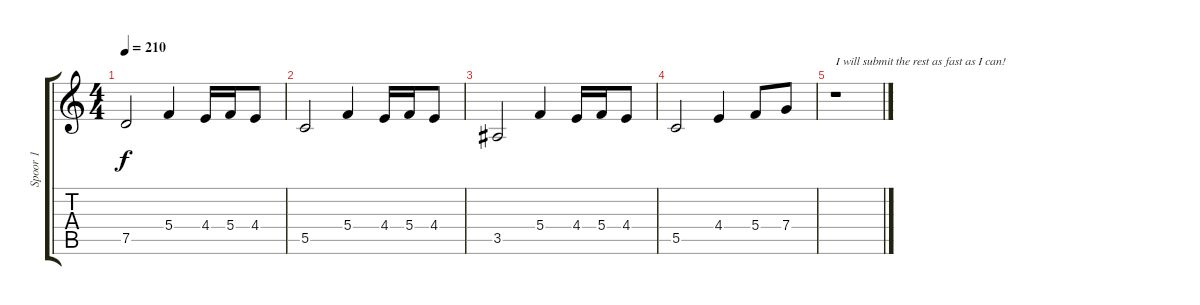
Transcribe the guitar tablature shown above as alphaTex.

\track ("Spoor 1" "Spoor 1") {instrument distortionguitar}
\staff {score tabs}
\tuning (D4 A3 F3 C3 G2 D2) {hide}
\ts (4 4)
\tempo 210
\clef g2
\ks c
7.5.2{dy f} 5.4.4 4.4.16 5.4.16 4.4.8 |
5.5.2 5.4.4 4.4.16 5.4.16 4.4.8 |
3.5.2 5.4.4 4.4.16 5.4.16 4.4.8 |
5.5.2 4.4.4 5.4.8 7.4.8 |
r.1{txt "I will submit the rest as fast as I can!"}
